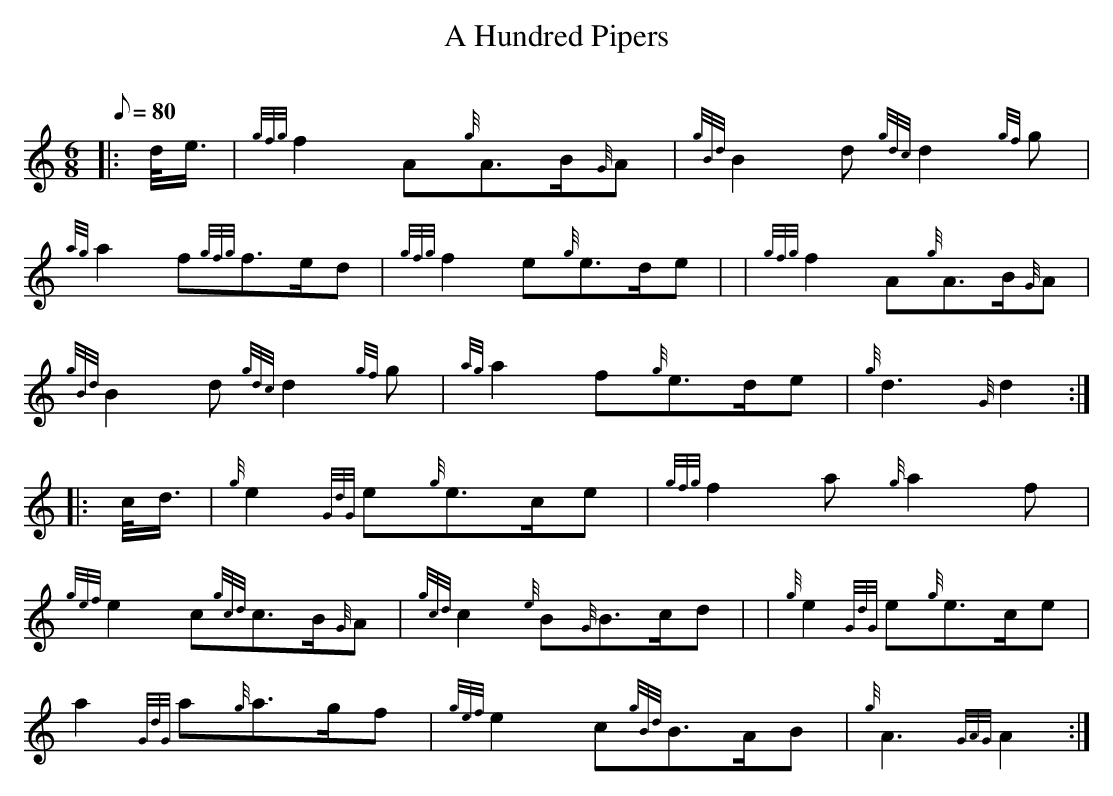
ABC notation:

X:1
T:A Hundred Pipers
M:6/8
L:1/8
Q:80
C:
K:HP
|: d/4e3/4 | \
{gfg}f2A{g}A3/2B/2{G}A | \
{gBd}B2d{gdc}d2{gf}g |
{ag}a2f{gfg}f3/2e/2d | \
{gfg}f2e{g}e3/2d/2e | | \
{gfg}f2A{g}A3/2B/2{G}A |
{gBd}B2d{gdc}d2{gf}g | \
{ag}a2f{g}e3/2d/2e | \
{g}d3{G}d2 ::
c/4d3/4 | \
{g}e2{GdG}e{g}e3/2c/2e | \
{gfg}f2a{g}a2f |
{gef}e2c{gcd}c3/2B/2{G}A | \
{gcd}c2{e}B{G}B3/2c/2d | | \
{g}e2{GdG}e{g}e3/2c/2e |
a2{GdG}a{g}a3/2g/2f | \
{gef}e2c{gBd}B3/2A/2B | \
{g}A3{GAG}A2 :|
